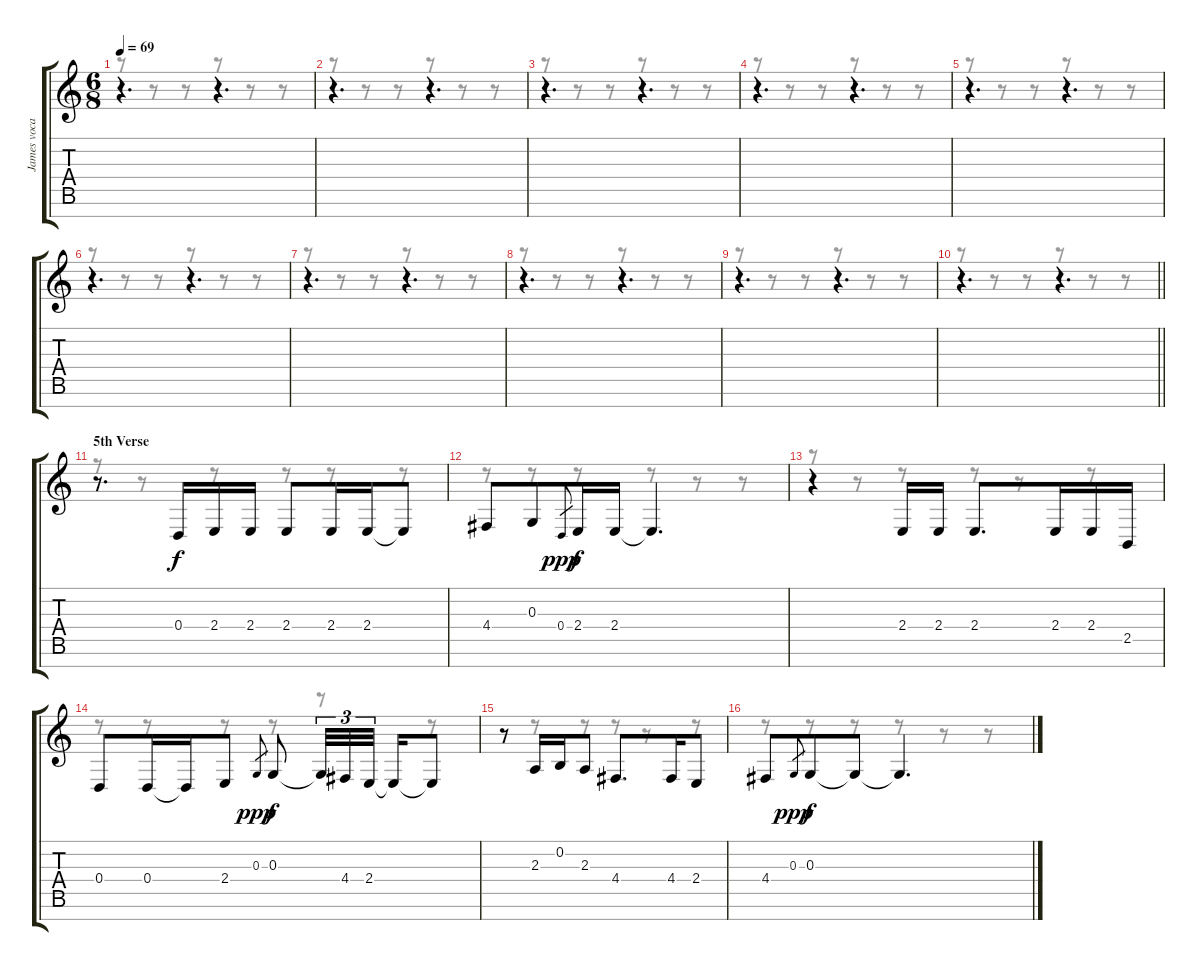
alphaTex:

\track ("James vocals" "James voca") {instrument trumpet}
\staff {score tabs}
\tuning (E4 B3 G3 D3 A2 E2 B1) {hide}
\voice
\ts (6 8)
\tempo 69
\clef g2
\ks c
r.4{d dy f} r.4{d} |
r.4{d} r.4{d} |
r.4{d} r.4{d} |
r.4{d} r.4{d} |
r.4{d} r.4{d} |
r.4{d} r.4{d} |
r.4{d} r.4{d} |
r.4{d} r.4{d} |
r.4{d} r.4{d} |
\barLineRight lightlight
r.4{d} r.4{d} |
\section ("" "5th Verse")
r.8{d} 0.4.16 2.4.16 2.4.16 2.4.8 2.4.16 2.4.16 2.4{t}.8 |
4.4.8 0.3.8 0.4.8{gr dy ppp} 2.4.16{dy f} 2.4.16 2.4{t}.4{d} |
r.4 2.4.16 2.4.16 2.4.8{d} 2.4.16 2.4.16 2.5.16 |
0.4.8 0.4.16 0.4{t}.16 2.4.8 0.3.8{gr dy ppp} 0.3.8{dy f} 0.3{t}.32{tu (3 2)} 4.4.32{tu (3 2)} 2.4.32{tu (3 2) beam splitsecondary} 2.4{t}.16 2.4{t}.8 |
r.8 2.3.16 0.2.16 2.3.8 4.4.8{d} 4.4.16 2.4.8 |
4.4.8 0.3.8{gr dy ppp} 0.3.8{dy f} 0.3{t}.8 0.3{t}.4{d}
\voice
\clef g2
\ottava regular
\simile none
\ks c
r.8{dy f} r.8 r.8 r.8 r.8 r.8 |
r.8 r.8 r.8 r.8 r.8 r.8 |
r.8 r.8 r.8 r.8 r.8 r.8 |
r.8 r.8 r.8 r.8 r.8 r.8 |
r.8 r.8 r.8 r.8 r.8 r.8 |
r.8 r.8 r.8 r.8 r.8 r.8 |
r.8 r.8 r.8 r.8 r.8 r.8 |
r.8 r.8 r.8 r.8 r.8 r.8 |
r.8 r.8 r.8 r.8 r.8 r.8 |
\barLineRight lightlight
r.8 r.8 r.8 r.8 r.8 r.8 |
r.8 r.8 r.8 r.8 r.8 r.8 |
r.8 r.8 r.8 r.8 r.8 r.8 |
r.8 r.8 r.8 r.8 r.8 r.8 |
r.8 r.8 r.8 r.8 r.8 r.8 |
r.8 r.8 r.8 r.8 r.8 r.8 |
r.8 r.8 r.8 r.8 r.8 r.8
